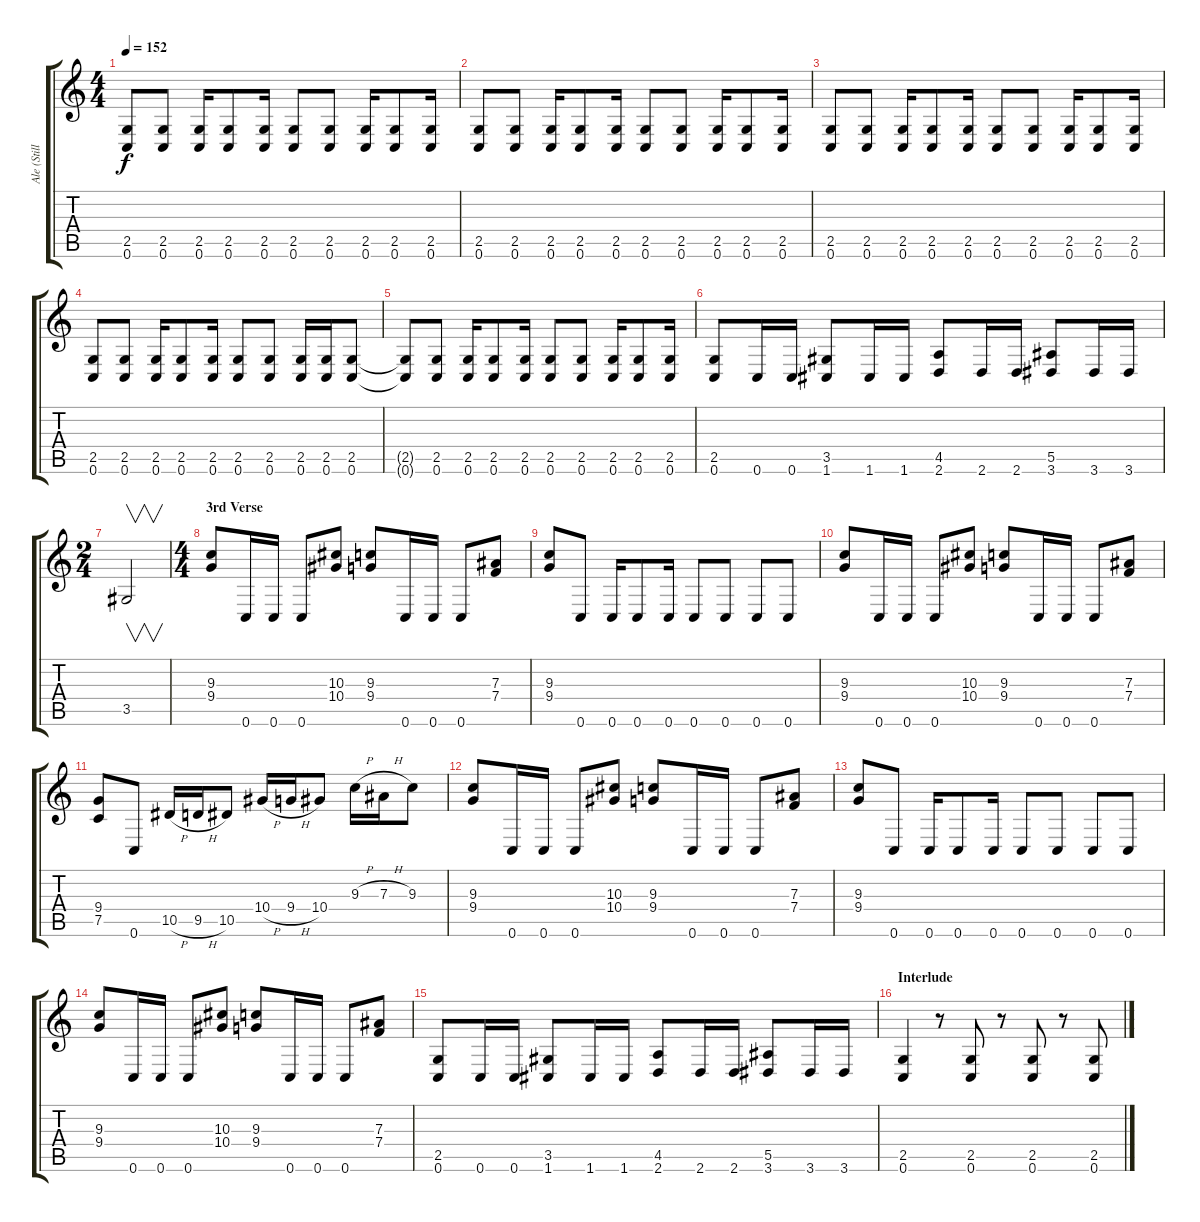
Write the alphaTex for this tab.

\track ("Ale (Still on cd)" "Ale (Still") {instrument distortionguitar}
\staff {score tabs}
\tuning (C4 G3 Eb3 Bb2 F2 C2) {hide}
\ts (4 4)
\tempo 152
\clef g2
\ks c
(2.5 0.6).8{dy f} (2.5 0.6).8 (2.5 0.6).16 (2.5 0.6).8 (2.5 0.6).16 (2.5 0.6).8 (2.5 0.6).8 (2.5 0.6).16 (2.5 0.6).8 (2.5 0.6).16 |
(2.5 0.6).8 (2.5 0.6).8 (2.5 0.6).16 (2.5 0.6).8 (2.5 0.6).16 (2.5 0.6).8 (2.5 0.6).8 (2.5 0.6).16 (2.5 0.6).8 (2.5 0.6).16 |
(2.5 0.6).8 (2.5 0.6).8 (2.5 0.6).16 (2.5 0.6).8 (2.5 0.6).16 (2.5 0.6).8 (2.5 0.6).8 (2.5 0.6).16 (2.5 0.6).8 (2.5 0.6).16 |
(2.5 0.6).8 (2.5 0.6).8 (2.5 0.6).16 (2.5 0.6).8 (2.5 0.6).16 (2.5 0.6).8 (2.5 0.6).8 (2.5 0.6).16 (2.5 0.6).16 (2.5 0.6).8 |
(2.5{t} 0.6{t}).8 (2.5 0.6).8 (2.5 0.6).16 (2.5 0.6).8 (2.5 0.6).16 (2.5 0.6).8 (2.5 0.6).8 (2.5 0.6).16 (2.5 0.6).8 (2.5 0.6).16 |
(2.5 0.6).8 0.6.16 0.6.16 (3.5 1.6).8 1.6.16 1.6.16 (4.5 2.6).8 2.6.16 2.6.16 (5.5 3.6).8 3.6.16 3.6.16 |
\ts (2 4)
3.5.2{v} |
\ts (4 4)
\section ("" "3rd Verse")
(9.3 9.4).8 0.6.16 0.6.16 0.6.8 (10.3 10.4).8 (9.3 9.4).8 0.6.16 0.6.16 0.6.8 (7.3 7.4).8 |
(9.3 9.4).8 0.6.8 0.6.16 0.6.8 0.6.16 0.6.8 0.6.8 0.6.8 0.6.8 |
(9.3 9.4).8 0.6.16 0.6.16 0.6.8 (10.3 10.4).8 (9.3 9.4).8 0.6.16 0.6.16 0.6.8 (7.3 7.4).8 |
(9.4 7.5).8 0.6.8 10.5{h}.16 9.5{h}.16 10.5.8 10.4{h}.16 9.4{h}.16 10.4.8 9.3{h}.16 7.3{h}.16 9.3.8 |
(9.3 9.4).8 0.6.16 0.6.16 0.6.8 (10.3 10.4).8 (9.3 9.4).8 0.6.16 0.6.16 0.6.8 (7.3 7.4).8 |
(9.3 9.4).8 0.6.8 0.6.16 0.6.8 0.6.16 0.6.8 0.6.8 0.6.8 0.6.8 |
(9.3 9.4).8 0.6.16 0.6.16 0.6.8 (10.3 10.4).8 (9.3 9.4).8 0.6.16 0.6.16 0.6.8 (7.3 7.4).8 |
(2.5 0.6).8 0.6.16 0.6.16 (3.5 1.6).8 1.6.16 1.6.16 (4.5 2.6).8 2.6.16 2.6.16 (5.5 3.6).8 3.6.16 3.6.16 |
\section ("" "Interlude")
(2.5 0.6).4 r.8 (2.5 0.6).8 r.8 (2.5 0.6).8 r.8 (2.5 0.6).8
